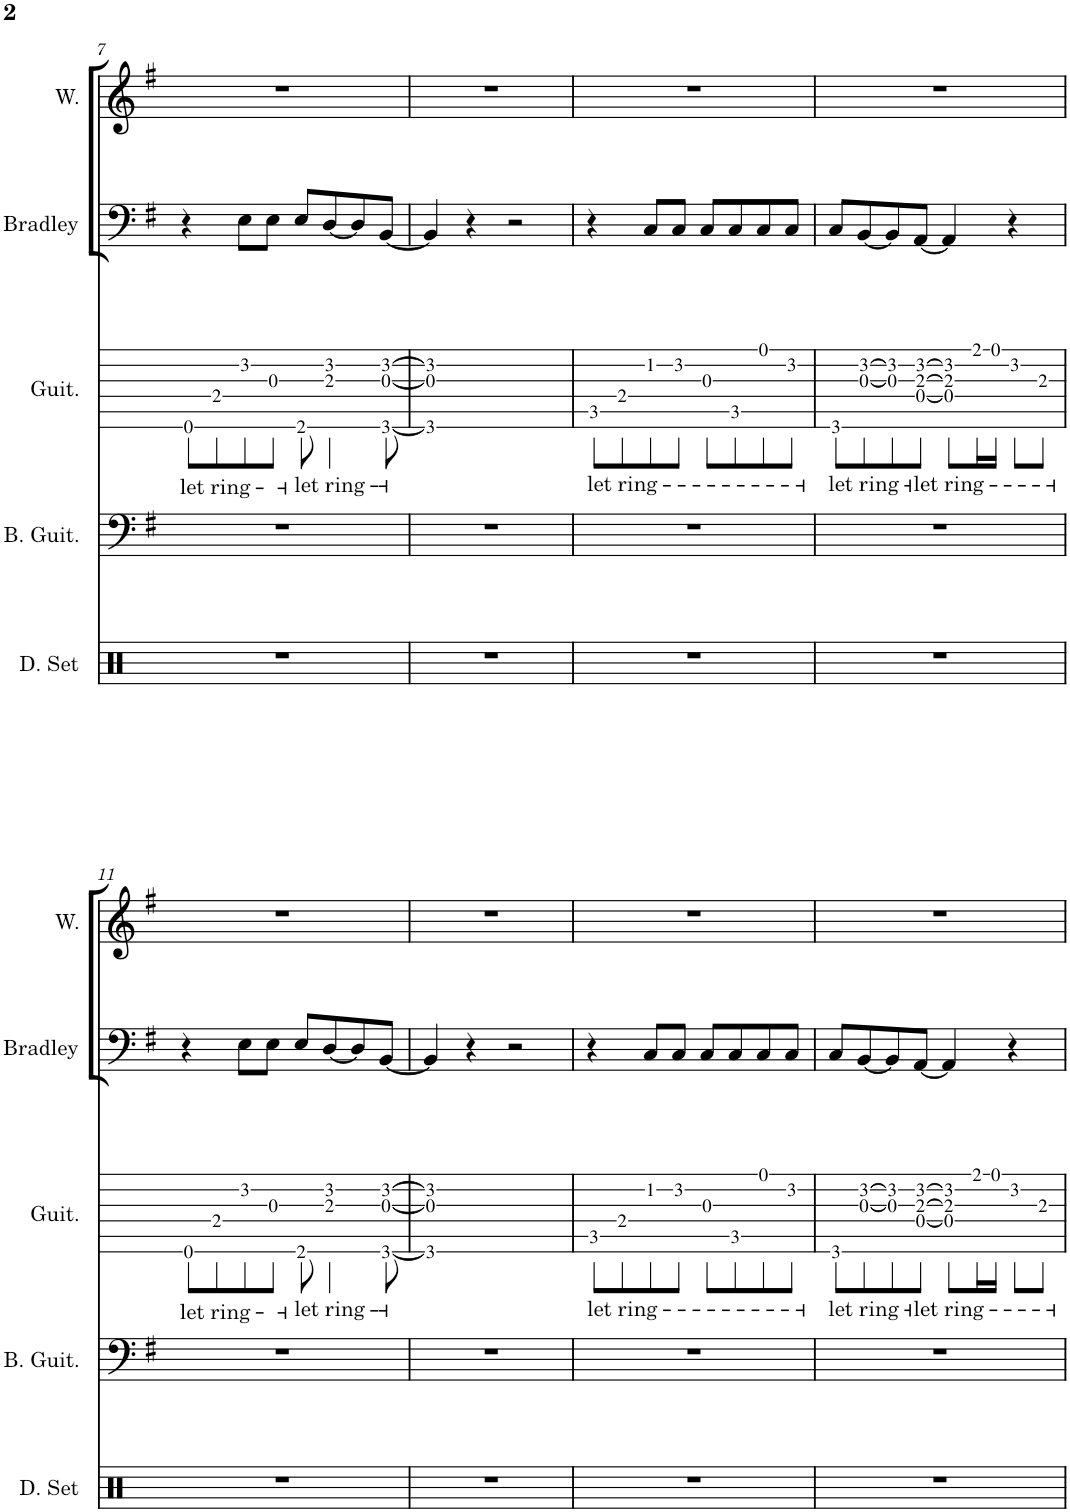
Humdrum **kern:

**kern	**kern	**kern	**kern	**kern
*part5	*part4	*part3	*part2	*part1
*staff5	*staff4	*staff3	*staff2	*staff1
*I"Drumset	*I"Bass Guitar	*I"Acoustic Guitar	*I"Bradley Cooper	*I"Women
*I'D. Set	*I'B. Guit.	*I'Guit.	*I'Bradley	*I'W.
!!LO:PB:g=z
*clefX	*clefF4	*	*clefF4	*clefG2
*	*Trd7c12	*	*	*
*k[]	*k[f#]	*k[f#]	*k[f#]	*k[f#]
*M4/4	*M4/4	*M4/4	*M4/4	*M4/4
=7	=7	=7	=7	=7
!	!	!LO:TX:b:t=let ring	!	!
1r	1r	8EE\L	4r	1r
.	.	8E\	.	.
.	.	8d\	8E\L	.
.	.	8G\J	8E\J	.
!	!	!LO:TX:b:t=let ring	!	!
.	.	8FF#\	8E/L	.
.	.	4A\ 4d\	[8D/	.
.	.	.	8D/]	.
.	.	[8GG\ [8G\ [8d\	[8BB/J	.
=8	=8	=8	=8	=8
1r	1r	1GG] 1G] 1d]	4BB/]	1r
.	.	.	4r	.
.	.	.	2r	.
=9	=9	=9	=9	=9
!	!	!LO:TX:b:t=let ring	!	!
1r	1r	8C\L	4r	1r
.	.	8E\	.	.
.	.	8c\	8C/L	.
.	.	8d\J	8C/J	.
.	.	8G\L	8C/L	.
.	.	8C\	8C/	.
.	.	8e\	8C/	.
.	.	8d\J	8C/J	.
=10	=10	=10	=10	=10
!	!	!LO:TX:b:t=let ring	!	!
1r	1r	8GG\L	8C/L	1r
.	.	[8G\ [8d\	[8BB/	.
.	.	8G\] 8d\]	8BB/]	.
!	!	!LO:TX:b:t=let ring	!	!
.	.	[8D\ [8A\ [8d\J	[8AA/J	.
.	.	8D\] 8A\] 8d\]L	4AA/]	.
.	.	16f#\L	.	.
.	.	16e\JJ	.	.
.	.	8d\L	4r	.
.	.	8A\J	.	.
!!LO:LB:g=z
=11	=11	=11	=11	=11
!	!	!LO:TX:b:t=let ring	!	!
1r	1r	8EE\L	4r	1r
.	.	8E\	.	.
.	.	8d\	8E\L	.
.	.	8G\J	8E\J	.
!	!	!LO:TX:b:t=let ring	!	!
.	.	8FF#\	8E/L	.
.	.	4A\ 4d\	[8D/	.
.	.	.	8D/]	.
.	.	[8GG\ [8G\ [8d\	[8BB/J	.
=12	=12	=12	=12	=12
1r	1r	1GG] 1G] 1d]	4BB/]	1r
.	.	.	4r	.
.	.	.	2r	.
=13	=13	=13	=13	=13
!	!	!LO:TX:b:t=let ring	!	!
1r	1r	8C\L	4r	1r
.	.	8E\	.	.
.	.	8c\	8C/L	.
.	.	8d\J	8C/J	.
.	.	8G\L	8C/L	.
.	.	8C\	8C/	.
.	.	8e\	8C/	.
.	.	8d\J	8C/J	.
=14	=14	=14	=14	=14
!	!	!LO:TX:b:t=let ring	!	!
1r	1r	8GG\L	8C/L	1r
.	.	[8G\ [8d\	[8BB/	.
.	.	8G\] 8d\]	8BB/]	.
!	!	!LO:TX:b:t=let ring	!	!
.	.	[8D\ [8A\ [8d\J	[8AA/J	.
.	.	8D\] 8A\] 8d\]L	4AA/]	.
.	.	16f#\L	.	.
.	.	16e\JJ	.	.
.	.	8d\L	4r	.
.	.	8A\J	.	.
=	=	=	=	=
*-	*-	*-	*-	*-
